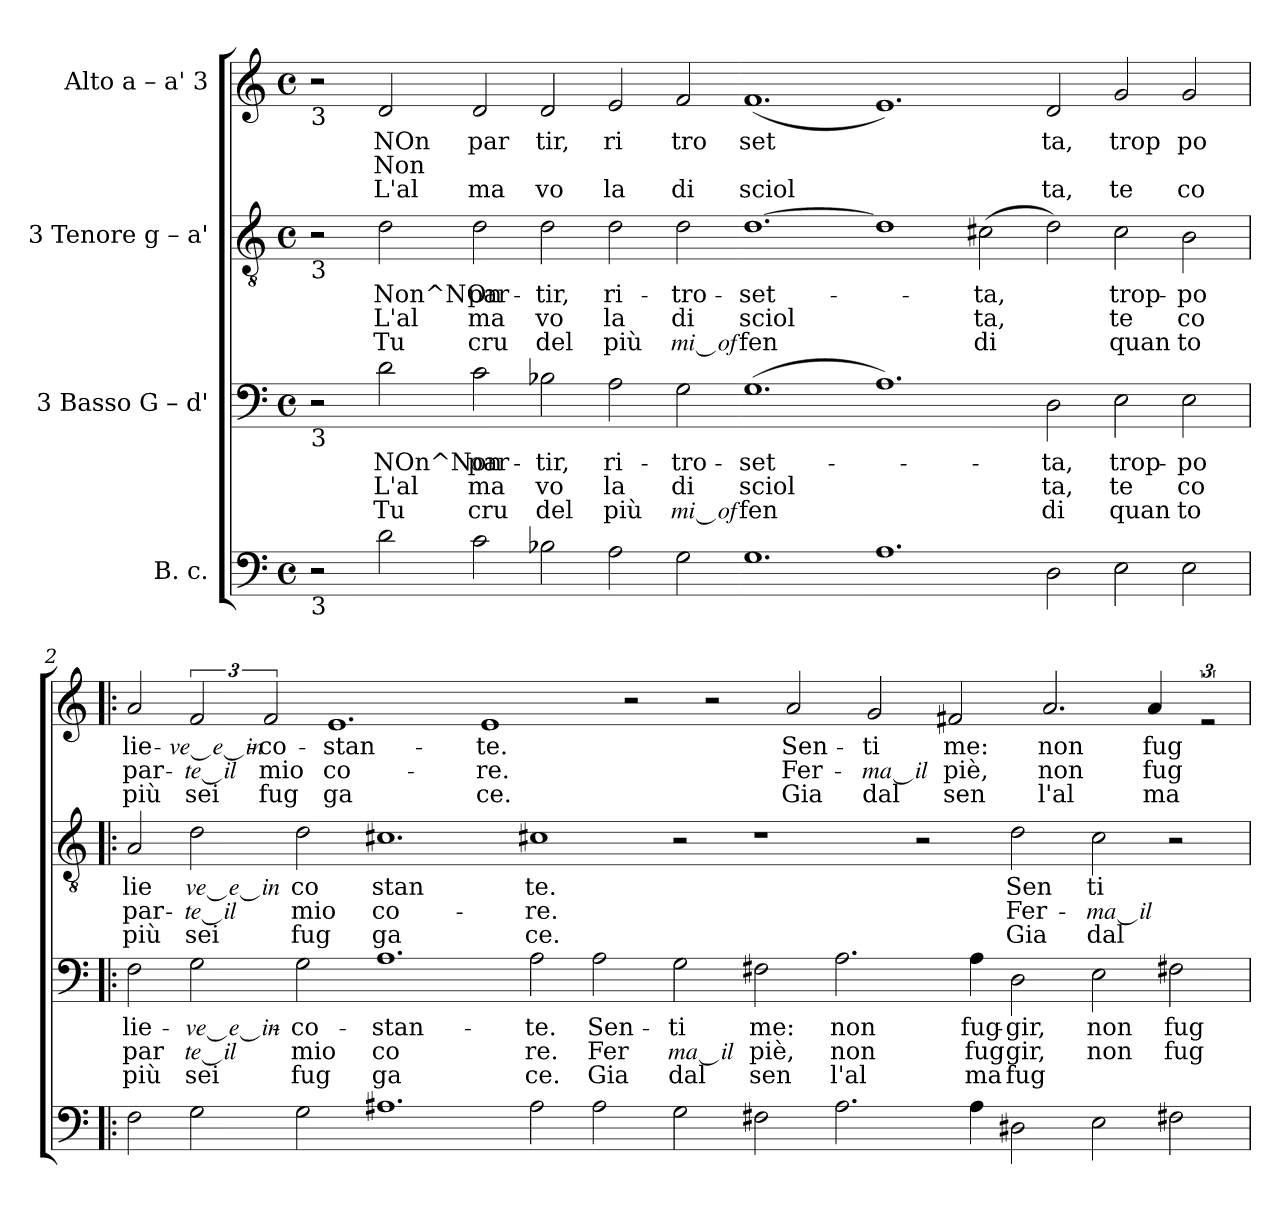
**kern	**kern	**text	**text	**text	**kern	**text	**text	**text	**kern	**text	**text	**text
*part4	*part3	*part3	*part3	*part3	*part2	*part2	*part2	*part2	*part1	*part1	*part1	*part1
*staff4	*staff3	*staff3	*staff3	*staff3	*staff2	*staff2	*staff2	*staff2	*staff1	*staff1	*staff1	*staff1
*I"B. c.	*I"3  Basso  G – d'	*	*	*	*I"3  Tenore  g – a'	*	*	*	*I"Alto  a – a'  3	*	*	*
!!LO:PB:g=z
*stria5	*stria5	*	*	*	*stria5	*	*	*	*stria5	*	*	*
*clefF4	*clefF4	*	*	*	*clefGv2	*	*	*	*clefG2	*	*	*
*k[]	*k[]	*	*	*	*k[]	*	*	*	*k[]	*	*	*
*C:	*C:	*	*	*	*C:	*	*	*	*C:	*	*	*
*M4/4	*M4/4	*	*	*	*M4/4	*	*	*	*M4/4	*	*	*
*met(c)	*met(c)	*	*	*	*met(c)	*	*	*	*met(c)	*	*	*
=1	=1	=1	=1	=1	=1	=1	=1	=1	=1	=1	=1	=1
!	!	!	!	!	!	!	!	!	!LO:TX:b:t=3	!	!	!
!	!	!	!	!	!LO:TX:b:t=3	!	!	!	!	!	!	!
!	!LO:TX:b:t=3	!	!	!	!	!	!	!	!	!	!	!
!LO:TX:b:t=3	!	!	!	!	!	!	!	!	!	!	!	!
2r	2r	.	.	.	2r	.	.	.	2r	.	.	.
!	!	!LO:LY:b:rj	!LO:LY:b:rj	!LO:LY:b:rj	!	!LO:LY:b:cj	!LO:LY:b:cj	!LO:LY:b:cj	!	!LO:LY:b:rj	!LO:LY:b:rj	!LO:LY:b:rj
2d\	2d\	NOn^Non	L'al	Tu	2d\	Non^NOn	L'al	Tu	2d/	NOn	Non	L'al
!	!	!LO:LY:b:rj	!LO:LY:b:rj	!LO:LY:b:rj	!	!LO:LY:b:cj	!LO:LY:b:cj	!LO:LY:b:cj	!	!LO:LY:b:rj	!LO:LY:b:rj	!LO:LY:b:rj
2c\	2c\	par-	-ma	cru	2d\	par-	-ma	cru	2d/	par	.	ma
!	!	!LO:LY:b:rj	!LO:LY:b:rj	!LO:LY:b:rj	!	!LO:LY:b:cj	!LO:LY:b:cj	!LO:LY:b:cj	!	!LO:LY:b:rj	!LO:LY:b:rj	!LO:LY:b:rj
2B-X\	2B-X\	tir,	vo	del	2d\	tir,	vo	del	2d/	tir,	.	vo
!	!	!LO:LY:b:rj	!LO:LY:b:rj	!LO:LY:b:rj	!	!LO:LY:b:cj	!LO:LY:b:cj	!LO:LY:b:cj	!	!LO:LY:b:rj	!LO:LY:b:rj	!LO:LY:b:rj
2A\	2A\	ri-	-la	più	2d\	ri-	-la	più	2e/	ri	.	la
!	!	!LO:LY:b:rj	!LO:LY:b:rj	!LO:LY:b:rj	!	!LO:LY:b:cj	!LO:LY:b:cj	!LO:LY:b:cj	!	!LO:LY:b:rj	!LO:LY:b:rj	!LO:LY:b:rj
2G\	2G\	tro-	-di	mi‿of	2d\	tro-	-di	mi‿of	2f/	tro	.	di
!	!	!LO:LY:b:rj	!LO:LY:b:rj	!LO:LY:b:rj	!	!LO:LY:b:cj	!LO:LY:b:cj	!LO:LY:b:cj	!	!LO:LY:b:rj	!LO:LY:b:rj	!LO:LY:b:rj
1.G	(>1.G	set-	-sciol	fen	[>1.d	set-	-sciol	fen	(<1.f	set	.	sciol
!	!	!LO:LY:b:rj	!LO:LY:b:rj	!LO:LY:b:rj	!	!LO:LY:b:cj	!LO:LY:b:cj	!LO:LY:b:cj	!	!LO:LY:b:rj	!LO:LY:b:rj	!LO:LY:b:rj
1.A	1.A)	.	.	.	1d]	.	.	.	1.e)	-	-	.
!	!	!	!	!	!	!LO:LY:b:cj	!LO:LY:b:cj	!LO:LY:b:cj	!	!	!	!
.	.	.	.	.	(>2c#X\	ta,	ta,	di	.	.	.	.
!	!	!LO:LY:b:rj	!LO:LY:b:rj	!LO:LY:b:rj	!	!LO:LY:b:cj	!LO:LY:b:cj	!LO:LY:b:cj	!	!LO:LY:b:rj	!LO:LY:b:rj	!LO:LY:b:rj
2D\	2D\	ta,	ta,	di	2d\)	.	-	-	2d/	ta,	.	ta,
!	!	!LO:LY:b:rj	!LO:LY:b:rj	!LO:LY:b:rj	!	!LO:LY:b:cj	!LO:LY:b:cj	!LO:LY:b:cj	!	!LO:LY:b:rj	!LO:LY:b:rj	!LO:LY:b:rj
2E\	2E\	trop-	-te	quan	2c#\	trop-	-te	quan	2g/	trop	.	te
!	!	!LO:LY:b:rj	!LO:LY:b:rj	!LO:LY:b:rj	!	!LO:LY:b:cj	!LO:LY:b:cj	!LO:LY:b:cj	!	!LO:LY:b:rj	!LO:LY:b:rj	!LO:LY:b:rj
2E\	2E\	po	co	to	2B\	po	co	to	2g/	po	.	co
!!LO:LB:g=z
=2!|:	=2!|:	=2!|:	=2!|:	=2!|:	=2!|:	=2!|:	=2!|:	=2!|:	=2!|:	=2!|:	=2!|:	=2!|:
!	!	!LO:LY:b:rj	!LO:LY:b:rj	!LO:LY:b:rj	!	!LO:LY:b:cj	!LO:LY:b:cj	!LO:LY:b:cj	!	!LO:LY:b:rj	!LO:LY:b:rj	!LO:LY:b:rj
2F\	2F\	lie-	-par	più	2A/	lie	par-	-più	2a/	lie-	-par-	-più
!	!	!LO:LY:b:rj	!LO:LY:b:rj	!LO:LY:b:rj	!	!LO:LY:b:cj	!LO:LY:b:cj	!LO:LY:b:cj	!	!LO:LY:b:rj	!LO:LY:b:rj	!LO:LY:b:rj
2G\	2G\	ve‿e‿in-	-te‿il	sei	2d\	ve‿e‿in	te‿il	sei	3f/	ve‿e‿in-	-te‿il	sei
!	!	!	!	!	!	!	!	!	!	!LO:LY:b:rj	!LO:LY:b:rj	!LO:LY:b:rj
.	.	.	.	.	.	.	.	.	3f/	co-	-mio	fug
!	!	!LO:LY:b:rj	!LO:LY:b:rj	!LO:LY:b:rj	!	!LO:LY:b:cj	!LO:LY:b:cj	!LO:LY:b:cj	!	!	!	!
2G\	2G\	co-	-mio	fug	2d\	co	mio	fug	.	.	.	.
!	!	!	!	!	!	!	!	!	!	!LO:LY:b:rj	!LO:LY:b:rj	!LO:LY:b:rj
.	.	.	.	.	.	.	.	.	1.e	stan-	-co-	-ga
!	!	!LO:LY:b:rj	!LO:LY:b:rj	!LO:LY:b:rj	!	!LO:LY:b:cj	!LO:LY:b:cj	!LO:LY:b:cj	!	!	!	!
1.A#	1.A	stan-	-co	ga	1.c#X	stan	co-	-ga	.	.	.	.
!	!	!	!	!	!	!	!	!	!	!LO:LY:b:rj	!LO:LY:b:rj	!LO:LY:b:rj
.	.	.	.	.	.	.	.	.	1e	te.	re.	ce.
!	!	!LO:LY:b:rj	!LO:LY:b:rj	!LO:LY:b:rj	!	!LO:LY:b:cj	!LO:LY:b:cj	!LO:LY:b:cj	!	!	!	!
2A#\	2A\	te.	re.	ce.	1c#X	te.	re.	ce.	.	.	.	.
!	!	!LO:LY:b:rj	!LO:LY:b:rj	!LO:LY:b:rj	!	!	!	!	!	!	!	!
2A#\	2A\	Sen-	-Fer	Gia	.	.	.	.	.	.	.	.
.	.	.	.	.	.	.	.	.	2r	.	.	.
!	!	!LO:LY:b:rj	!LO:LY:b:rj	!LO:LY:b:rj	!	!	!	!	!	!	!	!
2G\	2G\	ti	ma‿il	dal	2r	.	.	.	.	.	.	.
.	.	.	.	.	.	.	.	.	2r	.	.	.
!	!	!LO:LY:b:rj	!LO:LY:b:rj	!LO:LY:b:rj	!	!	!	!	!	!	!	!
2F#X\	2F#X\	me:	piè,	sen	1r	.	.	.	.	.	.	.
!	!	!	!	!	!	!	!	!	!	!LO:LY:b:rj	!LO:LY:b:rj	!LO:LY:b:rj
.	.	.	.	.	.	.	.	.	2a/	Sen-	-Fer-	-Gia
!	!	!LO:LY:b:rj	!LO:LY:b:rj	!LO:LY:b:rj	!	!	!	!	!	!	!	!
2.A#\	2.A\	non	non	l'al	.	.	.	.	.	.	.	.
!	!	!	!	!	!	!	!	!	!	!LO:LY:b:rj	!LO:LY:b:rj	!LO:LY:b:rj
.	.	.	.	.	.	.	.	.	2g/	ti	ma‿il	dal
.	.	.	.	.	2r	.	.	.	.	.	.	.
!	!	!	!	!	!	!	!	!	!	!LO:LY:b:rj	!LO:LY:b:rj	!LO:LY:b:rj
.	.	.	.	.	.	.	.	.	2f#X/	me:	piè,	sen
!	!	!LO:LY:b:rj	!LO:LY:b:rj	!LO:LY:b:rj	!	!	!	!	!	!	!	!
4A#\	4A\	fug-	-fug	ma	.	.	.	.	.	.	.	.
!	!	!LO:LY:b:rj	!LO:LY:b:rj	!LO:LY:b:rj	!	!LO:LY:b:cj	!LO:LY:b:cj	!LO:LY:b:cj	!	!	!	!
2D#\	2D\	gir,	gir,	fug	2d\	Sen	Fer-	-Gia	.	.	.	.
!	!	!	!	!	!	!	!	!	!	!LO:LY:b:rj	!LO:LY:b:rj	!LO:LY:b:rj
.	.	.	.	.	.	.	.	.	2.a/	non	non	l'al
!	!	!LO:LY:b:rj	!LO:LY:b:rj	!LO:LY:b:rj	!	!LO:LY:b:cj	!LO:LY:b:cj	!LO:LY:b:cj	!	!	!	!
2E\	2E\	non	non	.	2c#\	ti	ma‿il	dal	.	.	.	.
!	!	!	!	!	!	!	!	!	!	!LO:LY:b:rj	!LO:LY:b:rj	!LO:LY:b:rj
.	.	.	.	.	.	.	.	.	4a/	fug-	-fug-	-ma
!	!	!LO:LY:b:rj	!LO:LY:b:rj	!LO:LY:b:rj	!	!	!	!	!	!	!	!
2F#X\	2F#X\	fug-	-fug	.	2r	.	.	.	.	.	.	.
.	.	.	.	.	.	.	.	.	3rf	.	.	.
=	=	=	=	=	=	=	=	=	=	=	=	=
*-	*-	*-	*-	*-	*-	*-	*-	*-	*-	*-	*-	*-
